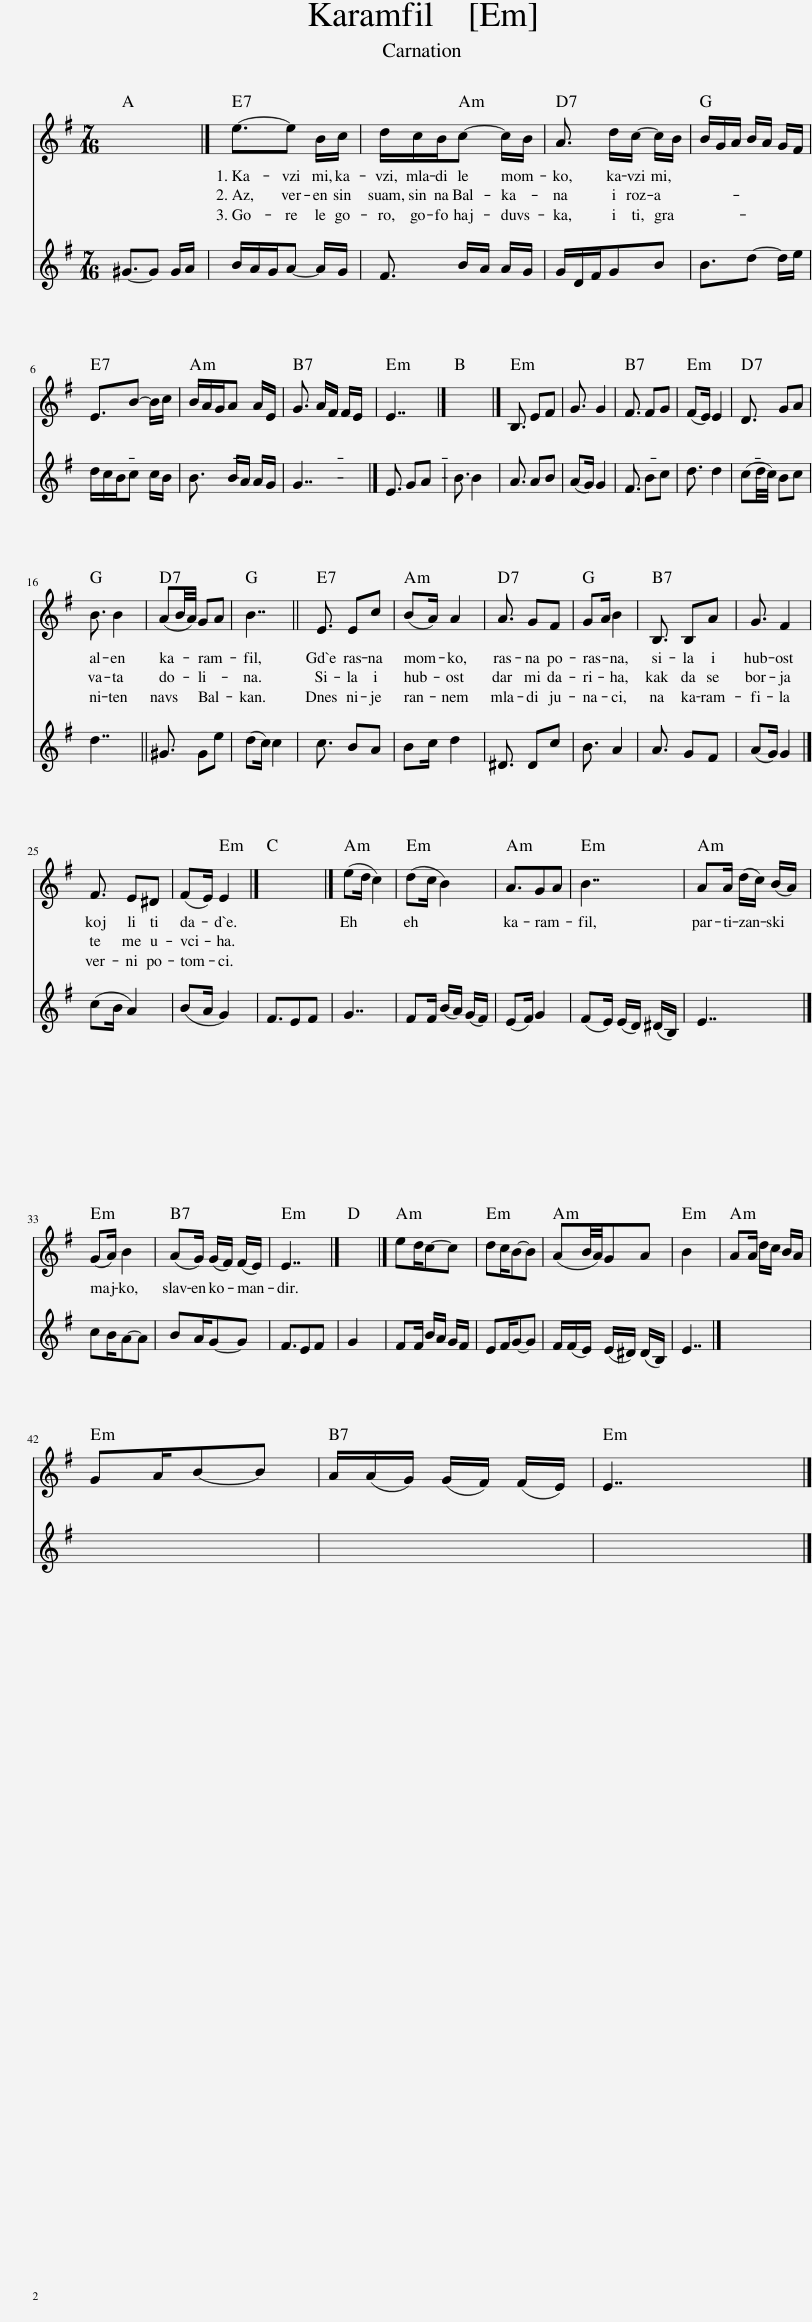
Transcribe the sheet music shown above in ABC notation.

X:1
%%score 1 2
L:1/8
M:7/16
I:linebreak $
K:Emin
V:1 treble
V:2 treble
V:1
 x7/2 |] e3/2-e B/c/ | d/c/B/c- c/B/ | A3/2 d/c/- c/B/ | B/G/A/ B/A/ G/F/ |$ %5
 E3/2B- B/c/ | B/A/G/A A/E/ | G3/2 A/F/ F/E/ | E7/2 |] x7/2 |] %10
 B,3/2 EF | G3/2 G2 | F3/2 FG | (FE/) E2 | D3/2 GA |$ %15
 B3/2 B2 | (AB/4A/4) GA | B7/2 || E3/2 Ec | (BA/) A2 | %20
 A3/2 GF | GA/ B2 | B,3/2 B,A | G3/2 F2 |$ F3/2 E^D | %25
 (FE/) E2 |] x7/2 |] (ed/ c2) | (dc/ B2) | A3/2GA | %30
 B7/2 | AA/ (d/c/) (B/A/) |$ (GA/) B2 | (AG/) (G/F/) (F/E/) | E7/2 |] %35
 x7/2 |] ed/c-c | dc/B-B | (AB/4A/4)GA | B2 x3/2 | %40
 AA/ d/c/ B/A/ |$ GA/B-B | A/(A/G/) (G/F/) (F/E/) | E7/2 |] %44
V:2
 ^G3/2-G G/A/ |] B/A/G/A- A/G/ | F3/2 B/A/ A/G/ | G/D/F/GB | B3/2d- d/e/ |$ %5
 d/c/B/c c/B/ | B3/2 B/A/ A/G/ | G7/2 | E3/2 GA |] B3/2 B2 |] %10
 A3/2 AB | (AG/) G2 | F3/2 Bc | d3/2 d2 | (cd/4c/4) Bc |$ %15
 d7/2 | ^G3/2 Ge | (dc/) c2 || c3/2 BA | Bc/ d2 | %20
 ^D3/2 Dc | B3/2 A2 | A3/2 GF | (AG/) G2 |$ (cB/ A2) | %25
 (BA/ G2) |] F3/2EF |] G7/2 | FF/ (B/A/) (G/F/) | (EF/) G2 | %30
 (FE/) (E/D/) (^D/B,/) | E7/2 |$ cB/A-A | BA/G-G | F3/2EF |] %35
 G2 x3/2 |] FF/ B/A/ G/F/ | EF/G-G | F/(F/E/) (E/^D/) (D/B,/) | E7/2 | %40
 x7/2 |$ x7/2 | x7/2 | x7/2 |] %44
